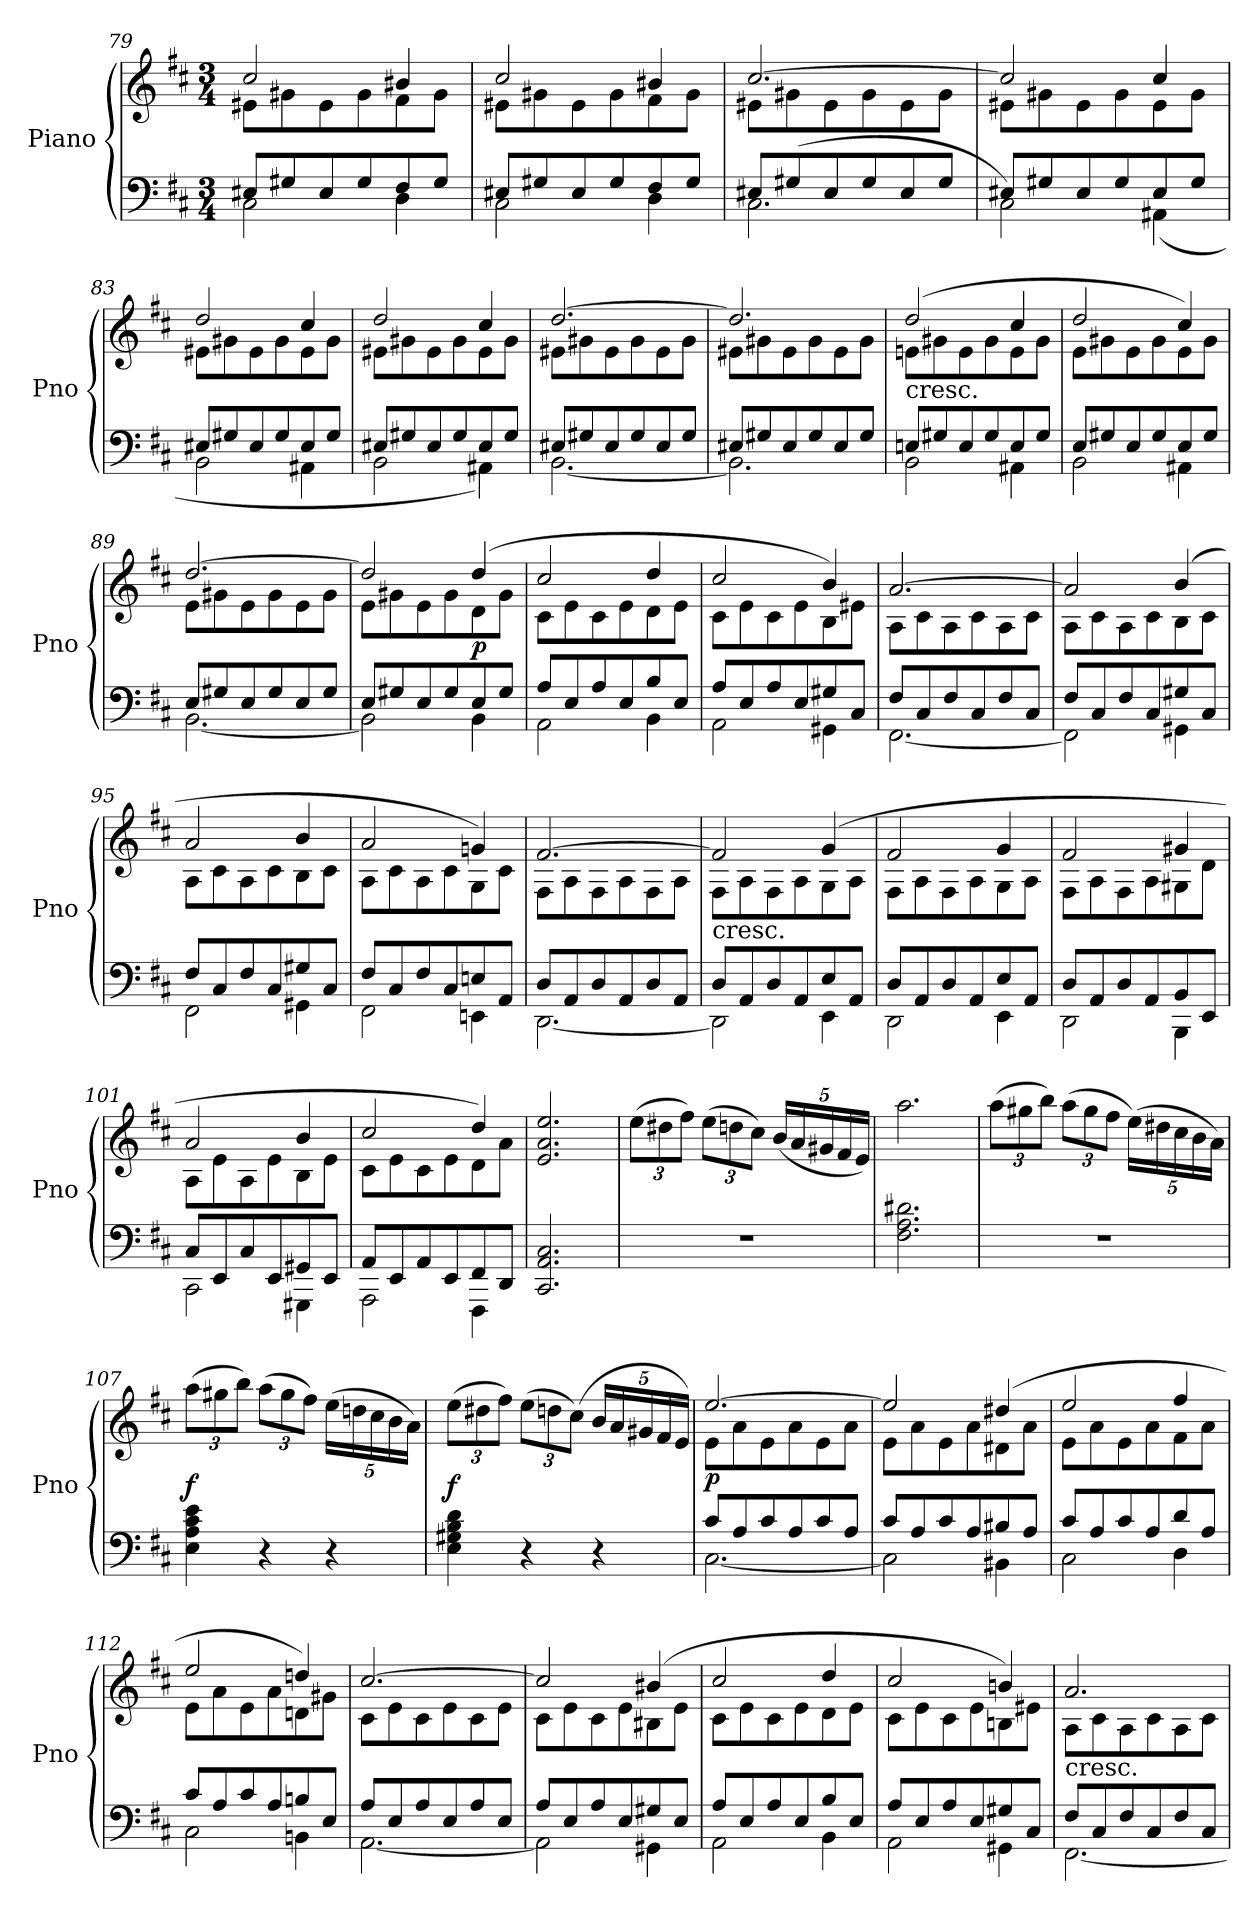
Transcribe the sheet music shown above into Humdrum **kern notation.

**kern	**kern	**dynam
*part1	*part1	*part1
*staff2	*staff1	*staff1/2
*I"Piano	*	*
*I'Pno	*	*
*clefF4	*clefG2	*
*k[f#c#]	*k[f#c#]	*
*D:	*D:	*
*M3/4	*M3/4	*
=79	=79	=79
*^	*^	*
8E#X/L	2C#\	2cc#/	8e#X\L	.
8G#X/	.	.	8g#X\	.
8E#/	.	.	8e#\	.
8G#/	.	.	8g#\	.
8F#/	4D\	4b#X/	8f#\	.
8G#/J	.	.	8g#\J	.
=80	=80	=80	=80	=80
8E#X/L	2C#\	2cc#/	8e#X\L	.
8G#X/	.	.	8g#X\	.
8E#/	.	.	8e#\	.
8G#/	.	.	8g#\	.
8F#/	4D\	4b#X/	8f#\	.
8G#/J	.	.	8g#\J	.
=81	=81	=81	=81	=81
8E#X/L	2.C#\	[2.cc#/	8e#X\L	.
(8G#X/	.	.	8g#X\	.
8E#/	.	.	8e#\	.
8G#/	.	.	8g#\	.
8E#/	.	.	8e#\	.
8G#/J	.	.	8g#\J	.
=82	=82	=82	=82	=82
8E#X/L	2C#\)	2cc#/]	8e#X\L	.
8G#X/	.	.	8g#X\	.
8E#/	.	.	8e#\	.
8G#/	.	.	8g#\	.
8E#/	(4AA#X\	4cc#/	8e#\	.
8G#/J	.	.	8g#\J	.
=83	=83	=83	=83	=83
8E#X/L	2BB\	2dd/	8e#X\L	.
8G#X/	.	.	8g#X\	.
8E#/	.	.	8e#\	.
8G#/	.	.	8g#\	.
8E#/	4AA#X\	4cc#/	8e#\	.
8G#/J	.	.	8g#\J	.
=84	=84	=84	=84	=84
8E#X/L	2BB\	2dd/	8e#X\L	.
8G#X/	.	.	8g#X\	.
8E#/	.	.	8e#\	.
8G#/	.	.	8g#\	.
8E#/	4AA#X\)	4cc#/	8e#\	.
8G#/J	.	.	8g#\J	.
=85	=85	=85	=85	=85
8E#X/L	[2.BB\	[2.dd/	8e#X\L	.
8G#X/	.	.	8g#X\	.
8E#/	.	.	8e#\	.
8G#/	.	.	8g#\	.
8E#/	.	.	8e#\	.
8G#/J	.	.	8g#\J	.
=86	=86	=86	=86	=86
8E#X/L	2.BB\]	2.dd/]	8e#X\L	.
8G#X/	.	.	8g#X\	.
8E#/	.	.	8e#\	.
8G#/	.	.	8g#\	.
8E#/	.	.	8e#\	.
8G#/J	.	.	8g#\J	.
=87	=87	=87	=87	=87
!	!	!LO:TX:c:t=cresc.	!	!
8En/L	2BB\	(2dd/	8en\L	.
8G#X/	.	.	8g#X\	.
8E/	.	.	8e\	.
8G#/	.	.	8g#\	.
8E/	4AA#X\	4cc#/	8e\	.
8G#/J	.	.	8g#\J	.
=88	=88	=88	=88	=88
8E/L	2BB\	2dd/	8e\L	.
8G#X/	.	.	8g#X\	.
8E/	.	.	8e\	.
8G#/	.	.	8g#\	.
8E/	4AA#X\	4cc#/)	8e\	.
8G#/J	.	.	8g#\J	.
=89	=89	=89	=89	=89
8E/L	[2.BB\	[2.dd/	8e\L	.
8G#X/	.	.	8g#X\	.
8E/	.	.	8e\	.
8G#/	.	.	8g#\	.
8E/	.	.	8e\	.
8G#/J	.	.	8g#\J	.
=90	=90	=90	=90	=90
8E/L	2BB\]	2dd/]	8e\L	.
8G#X/	.	.	8g#X\	.
8E/	.	.	8e\	.
8G#/	.	.	8g#\	.
8E/	4BB\	(4dd/	8d\	p
8G#/J	.	.	8g#\J	.
=91	=91	=91	=91	=91
8A/L	2AA\	2cc#/	8c#\L	.
8E/	.	.	8e\	.
8A/	.	.	8c#\	.
8E/	.	.	8e\	.
8B/	4BB\	4dd/	8d\	.
8E/J	.	.	8e\J	.
=92	=92	=92	=92	=92
8A/L	2AA\	2cc#/	8c#\L	.
8E/	.	.	8e\	.
8A/	.	.	8c#\	.
8E/	.	.	8e\	.
8G#X/	4GG#X\	4b/)	8B\	.
8C#/J	.	.	8e#X\J	.
=93	=93	=93	=93	=93
8F#/L	[2.FF#\	[2.a/	8A\L	.
8C#/	.	.	8c#\	.
8F#/	.	.	8A\	.
8C#/	.	.	8c#\	.
8F#/	.	.	8A\	.
8C#/J	.	.	8c#\J	.
=94	=94	=94	=94	=94
8F#/L	2FF#\]	2a/]	8A\L	.
8C#/	.	.	8c#\	.
8F#/	.	.	8A\	.
8C#/	.	.	8c#\	.
8G#X/	4GG#X\	(4b/	8B\	.
8C#/J	.	.	8c#\J	.
=95	=95	=95	=95	=95
8F#/L	2FF#\	2a/	8A\L	.
8C#/	.	.	8c#\	.
8F#/	.	.	8A\	.
8C#/	.	.	8c#\	.
8G#X/	4GG#X\	4b/	8B\	.
8C#/J	.	.	8c#\J	.
=96	=96	=96	=96	=96
8F#/L	2FF#\	2a/	8A\L	.
8C#/	.	.	8c#\	.
8F#/	.	.	8A\	.
8C#/	.	.	8c#\	.
8En/	4EEn\	4gn/)	8G\	.
8AA/J	.	.	8c#\J	.
=97	=97	=97	=97	=97
8D/L	[2.DD\	[2.f#/	8F#\L	.
8AA/	.	.	8A\	.
8D/	.	.	8F#\	.
8AA/	.	.	8A\	.
8D/	.	.	8F#\	.
8AA/J	.	.	8A\J	.
=98	=98	=98	=98	=98
!	!	!LO:TX:c:t=cresc.	!	!
8D/L	2DD\]	2f#/]	8F#\L	.
8AA/	.	.	8A\	.
8D/	.	.	8F#\	.
8AA/	.	.	8A\	.
8E/	4EE\	(4g/	8G\	.
8AA/J	.	.	8A\J	.
=99	=99	=99	=99	=99
8D/L	2DD\	2f#/	8F#\L	.
8AA/	.	.	8A\	.
8D/	.	.	8F#\	.
8AA/	.	.	8A\	.
8E/	4EE\	4g/	8G\	.
8AA/J	.	.	8A\J	.
=100	=100	=100	=100	=100
8D/L	2DD\	2f#/	8F#\L	.
8AA/	.	.	8A\	.
8D/	.	.	8F#\	.
8AA/	.	.	8A\	.
8BB/	4BBB\	4g#X/	8G#X\	.
8EE/J	.	.	8d\J	.
=101	=101	=101	=101	=101
8C#/L	2CC#\	2a/	8A\L	.
8EE/	.	.	8e\	.
8C#/	.	.	8A\	.
8EE/	.	.	8e\	.
8GG#X/	4GGG#X\	4b/	8B\	.
8EE/J	.	.	8e\J	.
=102	=102	=102	=102	=102
8AA/L	2AAA\	2cc#/	8c#\L	.
8EE/	.	.	8e\	.
8AA/	.	.	8c#\	.
8EE/	.	.	8e\	.
8FF#/	4FFF#\	4dd/)	8d\	.
8DD/J	.	.	8a\J	.
*v	*v	*	*	*
*	*v	*v	*
=103	=103	=103
2.CC#/ 2.AA/ 2.C#/	2.e/ 2.a/ 2.ee/	.
=104	=104	=104
2.r	(12ee\L	.
.	12dd#X\	.
.	12ff#\J)	.
.	(12ee\L	.
.	12ddn\	.
.	12cc#\J)	.
.	(20b/LL	.
.	20a/	.
.	20g#X/	.
.	20f#/	.
.	20e/JJ)	.
=105	=105	=105
2.F#\ 2.A\ 2.d#X\	2.aa\	.
=106	=106	=106
2.r	(12aa\L	.
.	12gg#X\	.
.	12bb\J)	.
.	(12aa\L	.
.	12gg#\	.
.	12ff#\J	.
.	(20ee\LL)	.
.	20dd#X\	.
.	20cc#\	.
.	20b\	.
.	20a\JJ)	.
=107	=107	=107
4E\ 4A\ 4c#\ 4e\	(12aa\L	f
.	12gg#X\	.
.	12bb\J)	.
4r	(12aa\L	.
.	12gg#\	.
.	12ff#\J)	.
4r	(20ee\LL	.
.	20ddn\	.
.	20cc#\	.
.	20b\	.
.	20a\JJ)	.
=108	=108	=108
4E\ 4G#X\ 4B\ 4d\	(12ee\L	f
.	12dd#X\	.
.	12ff#\J)	.
4r	(12ee\L	.
.	12ddn\	.
.	(12cc#\J)	.
4r	20b/LL	.
.	20a/	.
.	20g#X/	.
.	20f#/	.
.	20e/JJ)	.
=109	=109	=109
*^	*^	*
8c#/L	[2.C#\	[2.ee/	8e\L	p
8A/	.	.	8a\	.
8c#/	.	.	8e\	.
8A/	.	.	8a\	.
8c#/	.	.	8e\	.
8A/J	.	.	8a\J	.
=110	=110	=110	=110	=110
8c#/L	2C#\]	2ee/]	8e\L	.
8A/	.	.	8a\	.
8c#/	.	.	8e\	.
8A/	.	.	8a\	.
8B#X/	4BB#X\	(4dd#X/	8d#X\	.
8A/J	.	.	8a\J	.
=111	=111	=111	=111	=111
8c#/L	2C#\	2ee/	8e\L	.
8A/	.	.	8a\	.
8c#/	.	.	8e\	.
8A/	.	.	8a\	.
8d/	4D\	4ff#/	8f#\	.
8A/J	.	.	8a\J	.
=112	=112	=112	=112	=112
8c#/L	2C#\	2ee/	8e\L	.
8A/	.	.	8a\	.
8c#/	.	.	8e\	.
8A/	.	.	8a\	.
8Bn/	4BBn\	4ddn/)	8dn\	.
8E/J	.	.	8g#X\J	.
=113	=113	=113	=113	=113
8A/L	[2.AA\	[2.cc#/	8c#\L	.
8E/	.	.	8e\	.
8A/	.	.	8c#\	.
8E/	.	.	8e\	.
8A/	.	.	8c#\	.
8E/J	.	.	8e\J	.
=114	=114	=114	=114	=114
8A/L	2AA\]	2cc#/]	8c#\L	.
8E/	.	.	8e\	.
8A/	.	.	8c#\	.
8E/	.	.	8e\	.
8G#X/	4GG#X\	(4b#X/	8B#X\	.
8E/J	.	.	8e\J	.
=115	=115	=115	=115	=115
8A/L	2AA\	2cc#/	8c#\L	.
8E/	.	.	8e\	.
8A/	.	.	8c#\	.
8E/	.	.	8e\	.
8B/	4BB\	4dd/	8d\	.
8E/J	.	.	8e\J	.
=116	=116	=116	=116	=116
8A/L	2AA\	2cc#/	8c#\L	.
8E/	.	.	8e\	.
8A/	.	.	8c#\	.
8E/	.	.	8e\	.
8G#X/	4GG#X\	4bn/)	8Bn\	.
8C#/J	.	.	8e#X\J	.
=117	=117	=117	=117	=117
!	!	!LO:TX:c:t=cresc.	!	!
8F#/L	[2.FF#\	2.a/	8A\L	.
8C#/	.	.	8c#\	.
8F#/	.	.	8A\	.
8C#/	.	.	8c#\	.
8F#/	.	.	8A\	.
8C#/J	.	.	8c#\J	.
*v	*v	*	*	*
*	*v	*v	*
=	=	=
*-	*-	*-
